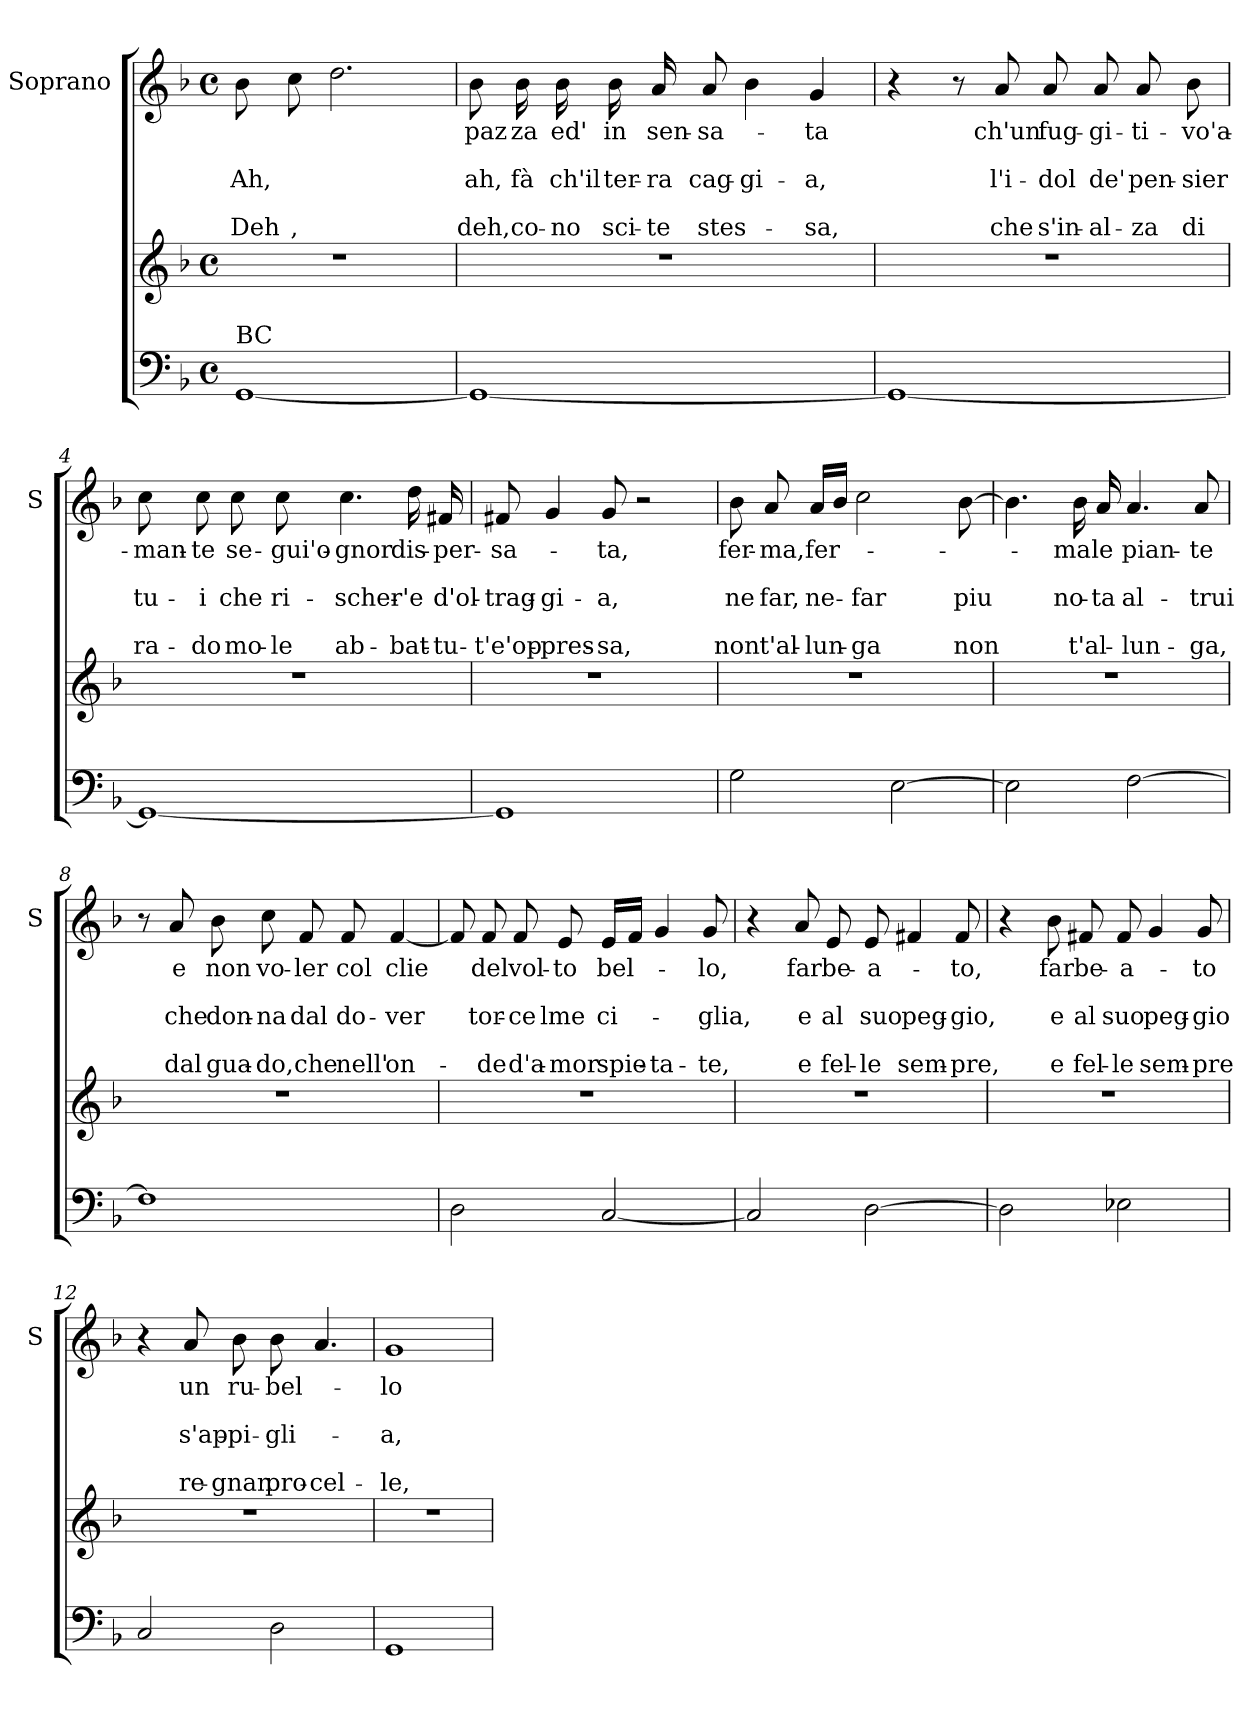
**kern	**kern	**kern	**text	**text	**text	**text	**text
*part2	*part2	*part1	*part1	*part1	*part1	*part1	*part1
*staff3	*staff2	*staff1	*staff1	*staff1	*staff1	*staff1	*staff1
*	*	*I"Soprano	*	*	*	*	*
*	*	*I'S	*	*	*	*	*
*clefF4	*clefG2	*clefG2	*	*	*	*	*
*k[b-]	*k[b-]	*k[b-]	*	*	*	*	*
*F:	*F:	*F:	*	*	*	*	*
*M4/4	*M4/4	*M4/4	*	*	*	*	*
*met(c)	*met(c)	*met(c)	*	*	*	*	*
=1	=1	=1	=1	=1	=1	=1	=1
!LO:TX:a:t=BC	!	!	!	!	!	!	!
!	!	!	!	!	!LO:LY:b	!	!LO:LY:b
[1GG	1r	8b-\	.	.	Ah,	.	Deh
!	!	!	!	!	!	!	!LO:LY:b
.	.	8cc\	.	.	.	.	,
.	.	2.dd\	.	.	.	.	.
=2	=2	=2	=2	=2	=2	=2	=2
!	!	!	!LO:LY:b	!	!LO:LY:b	!	!LO:LY:b
1GG_	1r	8b-\	paz	.	ah,	.	deh,
!	!	!	!LO:LY:b	!	!LO:LY:b	!	!LO:LY:b
.	.	16b-\	za	.	fà	.	co-
!	!	!	!LO:LY:b	!	!LO:LY:b	!	!LO:LY:b
.	.	16b-\	ed'	.	ch'il	.	-no
!	!	!	!LO:LY:b	!	!LO:LY:b	!	!LO:LY:b
.	.	16b-\	in	.	ter-	.	sci-
!	!	!	!LO:LY:b	!	!LO:LY:b	!	!LO:LY:b
.	.	16a/	sen-	.	-ra	.	-te
!	!	!	!LO:LY:b	!	!LO:LY:b	!	!LO:LY:b
.	.	8a/	-sa-	.	cag-	.	stes-
!	!	!	!	!	!LO:LY:b	!	!
.	.	4b-\	.	.	-gi-	.	.
!	!	!	!LO:LY:b	!	!LO:LY:b	!	!LO:LY:b
.	.	4g/	-ta	.	-a,	.	-sa,
=3	=3	=3	=3	=3	=3	=3	=3
1GG_	1r	4r	.	.	.	.	.
.	.	8r	.	.	.	.	.
!	!	!	!LO:LY:b	!	!LO:LY:b	!	!LO:LY:b
.	.	8a/	ch'un	.	l'i-	.	che
!	!	!	!LO:LY:b	!	!LO:LY:b	!	!LO:LY:b
.	.	8a/	fug-	.	-dol	.	s'in-
!	!	!	!LO:LY:b	!	!LO:LY:b	!	!LO:LY:b
.	.	8a/	-gi-	.	de'	.	-al-
!	!	!	!LO:LY:b	!	!LO:LY:b	!	!LO:LY:b
.	.	8a/	-ti-	.	pen-	.	-za
!	!	!	!LO:LY:b	!	!LO:LY:b	!	!LO:LY:b
.	.	8b-\	-vo'a-	.	-sier	.	di
!!LO:LB:g=z
=4	=4	=4	=4	=4	=4	=4	=4
!	!	!	!LO:LY:b	!	!LO:LY:b	!	!LO:LY:b
1GG_	1r	8cc\	-man-	.	tu-	.	ra-
!	!	!	!LO:LY:b	!	!LO:LY:b	!	!LO:LY:b
.	.	8cc\	-te	.	-i	.	-do
!	!	!	!LO:LY:b	!	!LO:LY:b	!	!LO:LY:b
.	.	8cc\	se-	.	che	.	mo-
!	!	!	!LO:LY:b	!	!LO:LY:b	!	!LO:LY:b
.	.	8cc\	-gui'o-	.	ri-	.	-le
!	!	!	!LO:LY:b	!	!LO:LY:b	!	!LO:LY:b
.	.	4.cc\	-gnor	.	-scher-	.	ab-
!	!	!	!LO:LY:b	!	!LO:LY:b	!	!LO:LY:b
.	.	16dd\	dis-	.	-'e	.	-bat-
!	!	!	!LO:LY:b	!	!LO:LY:b	!	!LO:LY:b
.	.	16f#X/	-per-	.	d'ol-	.	-tu-
=5	=5	=5	=5	=5	=5	=5	=5
!	!	!	!LO:LY:b	!	!LO:LY:b	!	!LO:LY:b
1GG]	1r	8f#X/	-sa-	.	-trag-	.	-t'e'op-
!	!	!	!	!	!LO:LY:b	!	!LO:LY:b
.	.	4g/	.	.	-gi-	.	-pres-
!	!	!	!LO:LY:b	!	!LO:LY:b	!	!LO:LY:b
.	.	8g/	-ta,	.	-a,	.	-sa,
.	.	2r	.	.	.	.	.
=6	=6	=6	=6	=6	=6	=6	=6
!	!	!	!LO:LY:b	!	!LO:LY:b	!	!LO:LY:b
2G\	1r	8b-\	fer-	.	ne	.	non
!	!	!	!LO:LY:b	!	!LO:LY:b	!	!LO:LY:b
.	.	8a/	-ma,	.	far,	.	t'al-
!	!	!	!LO:LY:b	!	!LO:LY:b	!	!LO:LY:b
.	.	16a/LL	fer-	.	ne-	.	-lun-
.	.	16b-/JJ	.	.	.	.	.
!	!	!	!	!	!LO:LY:b	!	!LO:LY:b
.	.	2cc\	.	.	-far	.	-ga
[2E\	.	.	.	.	.	.	.
!	!	!	!	!	!LO:LY:b	!	!LO:LY:b
.	.	[8b-\	.	.	piu	.	non
=7	=7	=7	=7	=7	=7	=7	=7
2E\]	1r	4.b-\]	.	.	.	.	.
!	!	!	!LO:LY:b	!	!LO:LY:b	!	!LO:LY:b
.	.	16b-\	-ma	.	no-	.	t'al-
!	!	!	!LO:LY:b	!	!LO:LY:b	!	!
.	.	16a/	le	.	-ta	.	.
!	!	!	!LO:LY:b	!	!LO:LY:b	!	!LO:LY:b
[2F\	.	4.a/	pian-	.	al-	.	-lun-
!	!	!	!LO:LY:b	!	!LO:LY:b	!	!LO:LY:b
.	.	8a/	-te	.	-trui	.	-ga,
!!LO:LB:g=z
=8	=8	=8	=8	=8	=8	=8	=8
1F]	1r	8r	.	.	.	.	.
!	!	!	!LO:LY:b	!	!LO:LY:b	!	!LO:LY:b
.	.	8a/	e	.	che	.	dal
!	!	!	!LO:LY:b	!	!LO:LY:b	!	!LO:LY:b
.	.	8b-\	non	.	don-	.	gua-
!	!	!	!LO:LY:b	!	!LO:LY:b	!	!LO:LY:b
.	.	8cc\	vo-	.	-na	.	-do,
!	!	!	!LO:LY:b	!	!LO:LY:b	!	!LO:LY:b
.	.	8f/	-ler	.	dal	.	che
!	!	!	!LO:LY:b	!	!LO:LY:b	!	!LO:LY:b
.	.	8f/	col	.	do-	.	nell'
!	!	!	!LO:LY:b	!	!LO:LY:b	!	!LO:LY:b
.	.	[4f/	clie	.	-ver	.	on-
=9	=9	=9	=9	=9	=9	=9	=9
2D\	1r	8f/]	.	.	.	.	.
!	!	!	!LO:LY:b	!	!LO:LY:b	!	!LO:LY:b
.	.	8f/	del	.	tor-	.	-de
!	!	!	!LO:LY:b	!	!LO:LY:b	!	!LO:LY:b
.	.	8f/	vol-	.	-ce	.	d'a-
!	!	!	!LO:LY:b	!	!LO:LY:b	!	!LO:LY:b
.	.	8e/	-to	.	lme	.	-mor
!	!	!	!LO:LY:b	!	!LO:LY:b	!	!LO:LY:b
[2C/	.	16e/LL	bel-	.	ci-	.	spie-
.	.	16f/JJ	.	.	.	.	.
!	!	!	!	!	!	!	!LO:LY:b
.	.	4g/	.	.	.	.	-ta-
!	!	!	!LO:LY:b	!	!LO:LY:b	!	!LO:LY:b
.	.	8g/	-lo,	.	-glia,	.	-te,
=10	=10	=10	=10	=10	=10	=10	=10
2C/]	1r	4r	.	.	.	.	.
!	!	!	!LO:LY:b	!	!LO:LY:b	!	!LO:LY:b
.	.	8a/	far	.	e	.	e
!	!	!	!LO:LY:b	!	!LO:LY:b	!	!LO:LY:b
.	.	8e/	be-	.	al	.	fel-
!	!	!	!LO:LY:b	!	!LO:LY:b	!	!LO:LY:b
[2D\	.	8e/	-a-	.	suo	.	-le
!	!	!	!	!	!LO:LY:b	!	!LO:LY:b
.	.	4f#X/	.	.	peg-	.	sem-
!	!	!	!LO:LY:b	!	!LO:LY:b	!	!LO:LY:b
.	.	8f#/	-to,	.	-gio,	.	-pre,
=11	=11	=11	=11	=11	=11	=11	=11
2D\]	1r	4r	.	.	.	.	.
!	!	!	!LO:LY:b	!	!LO:LY:b	!	!LO:LY:b
.	.	8b-\	far	.	e	.	e
!	!	!	!LO:LY:b	!	!LO:LY:b	!	!LO:LY:b
.	.	8f#X/	be-	.	al	.	fel-
!	!	!	!LO:LY:b	!	!LO:LY:b	!	!LO:LY:b
2E-X\	.	8f#/	-a-	.	suo	.	-le
!	!	!	!	!	!LO:LY:b	!	!LO:LY:b
.	.	4g/	.	.	peg-	.	sem-
!	!	!	!LO:LY:b	!	!LO:LY:b	!	!LO:LY:b
.	.	8g/	-to	.	-gio	.	-pre
!!LO:PB:g=z
=12	=12	=12	=12	=12	=12	=12	=12
2C/	1r	4r	.	.	.	.	.
!	!	!	!LO:LY:b	!	!LO:LY:b	!	!LO:LY:b
.	.	8a/	un	.	s'ap-	.	re-
!	!	!	!LO:LY:b	!	!LO:LY:b	!	!LO:LY:b
.	.	8b-\	ru-	.	-pi-	.	-gnan
!	!	!	!LO:LY:b	!	!LO:LY:b	!	!LO:LY:b
2D\	.	8b-\	-bel-	.	-gli-	.	pro-
!	!	!	!	!	!	!	!LO:LY:b
.	.	4.a/	.	.	.	.	-cel-
=13	=13	=13	=13	=13	=13	=13	=13
!	!	!	!LO:LY:b	!	!LO:LY:b	!	!LO:LY:b
1GG	1r	1g	-lo	.	-a,	.	-le,
=	=	=	=	=	=	=	=
*-	*-	*-	*-	*-	*-	*-	*-
